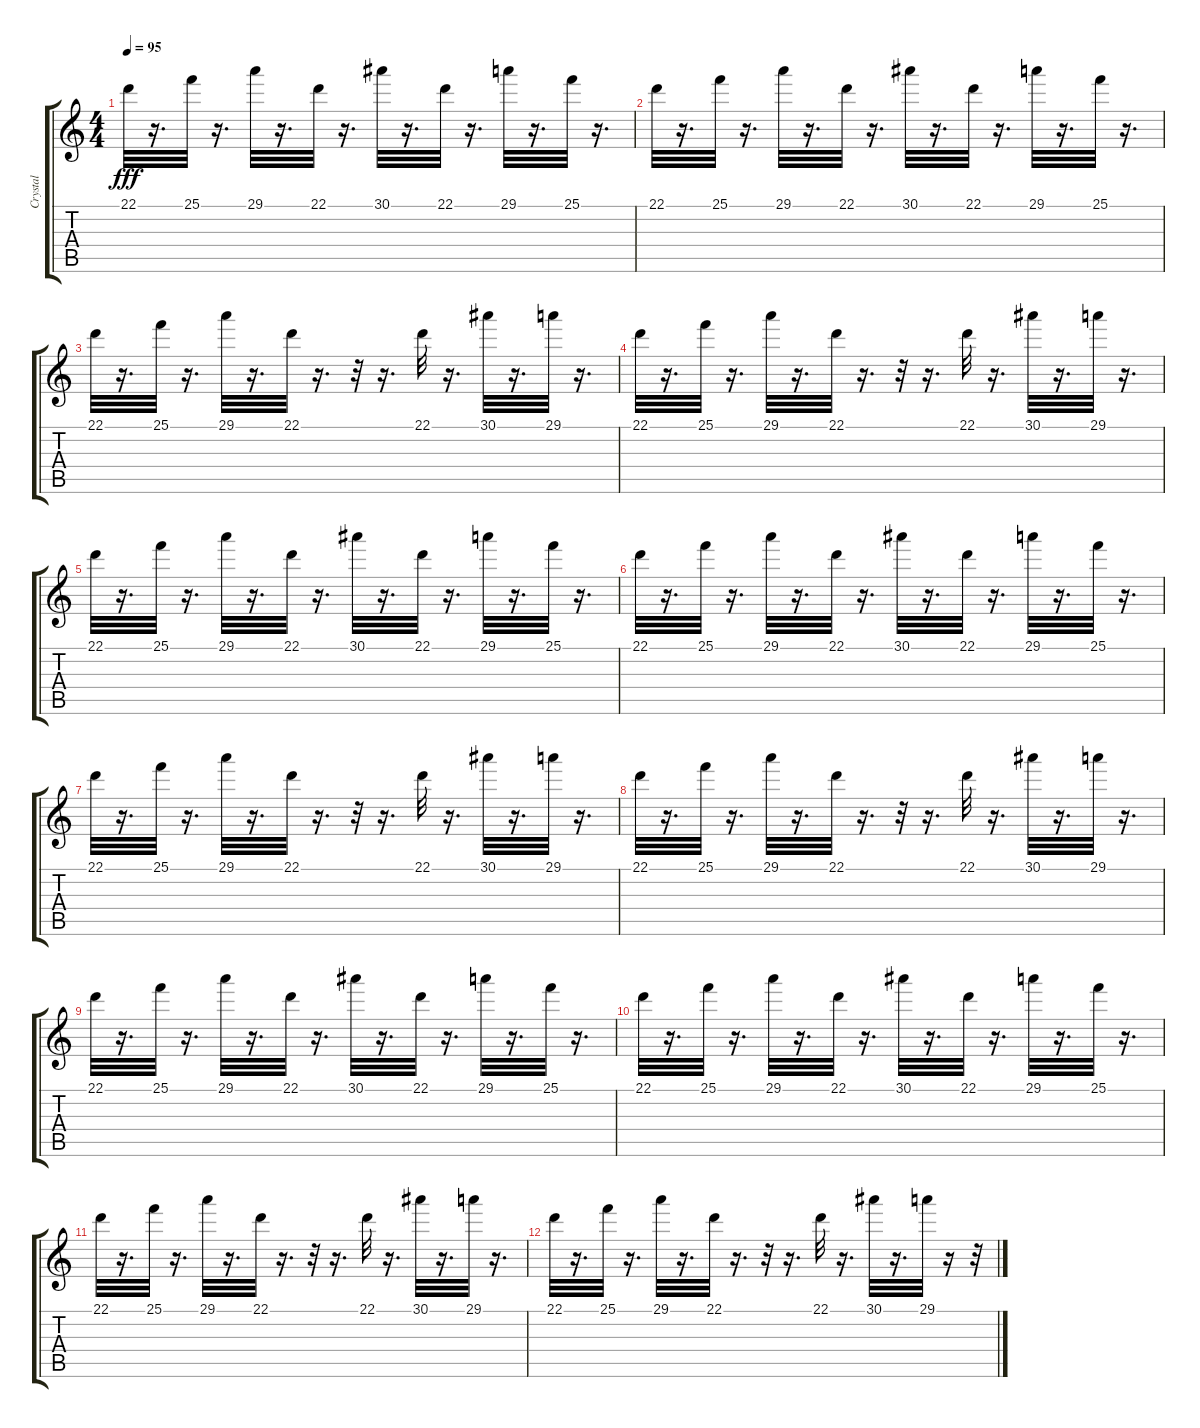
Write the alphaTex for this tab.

\track ("Crystal" "Crystal") {instrument glockenspiel}
\staff {score tabs}
\tuning (E4 B3 G3 D3 A2 E2) {hide}
\ts (4 4)
\tempo 95
\clef g2
\ks c
22.1.32{dy fff} r.16{d} 25.1.32 r.16{d} 29.1.32 r.16{d} 22.1.32 r.16{d} 30.1.32 r.16{d} 22.1.32 r.16{d} 29.1.32 r.16{d} 25.1.32 r.16{d} |
22.1.32 r.16{d} 25.1.32 r.16{d} 29.1.32 r.16{d} 22.1.32 r.16{d} 30.1.32 r.16{d} 22.1.32 r.16{d} 29.1.32 r.16{d} 25.1.32 r.16{d} |
22.1.32 r.16{d} 25.1.32 r.16{d} 29.1.32 r.16{d} 22.1.32 r.16{d} r.32 r.16{d} 22.1.32 r.16{d} 30.1.32 r.16{d} 29.1.32 r.16{d} |
22.1.32 r.16{d} 25.1.32 r.16{d} 29.1.32 r.16{d} 22.1.32 r.16{d} r.32 r.16{d} 22.1.32 r.16{d} 30.1.32 r.16{d} 29.1.32 r.16{d} |
22.1.32 r.16{d} 25.1.32 r.16{d} 29.1.32 r.16{d} 22.1.32 r.16{d} 30.1.32 r.16{d} 22.1.32 r.16{d} 29.1.32 r.16{d} 25.1.32 r.16{d} |
22.1.32 r.16{d} 25.1.32 r.16{d} 29.1.32 r.16{d} 22.1.32 r.16{d} 30.1.32 r.16{d} 22.1.32 r.16{d} 29.1.32 r.16{d} 25.1.32 r.16{d} |
22.1.32 r.16{d} 25.1.32 r.16{d} 29.1.32 r.16{d} 22.1.32 r.16{d} r.32 r.16{d} 22.1.32 r.16{d} 30.1.32 r.16{d} 29.1.32 r.16{d} |
22.1.32 r.16{d} 25.1.32 r.16{d} 29.1.32 r.16{d} 22.1.32 r.16{d} r.32 r.16{d} 22.1.32 r.16{d} 30.1.32 r.16{d} 29.1.32 r.16{d} |
22.1.32 r.16{d} 25.1.32 r.16{d} 29.1.32 r.16{d} 22.1.32 r.16{d} 30.1.32 r.16{d} 22.1.32 r.16{d} 29.1.32 r.16{d} 25.1.32 r.16{d} |
22.1.32 r.16{d} 25.1.32 r.16{d} 29.1.32 r.16{d} 22.1.32 r.16{d} 30.1.32 r.16{d} 22.1.32 r.16{d} 29.1.32 r.16{d} 25.1.32 r.16{d} |
22.1.32 r.16{d} 25.1.32 r.16{d} 29.1.32 r.16{d} 22.1.32 r.16{d} r.32 r.16{d} 22.1.32 r.16{d} 30.1.32 r.16{d} 29.1.32 r.16{d} |
22.1.32 r.16{d} 25.1.32 r.16{d} 29.1.32 r.16{d} 22.1.32 r.16{d} r.32 r.16{d} 22.1.32 r.16{d} 30.1.32 r.16{d} 29.1.32 r.16 r.32
